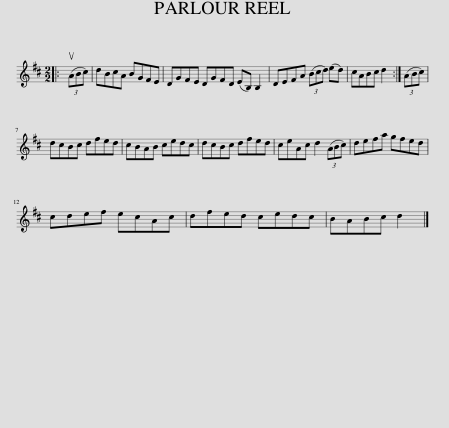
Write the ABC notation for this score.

X:1
L:1/8
M:2/2
I:linebreak $
K:D
V:1 treble
V:1
|: (3(uABc) | dBcA BGFE | DGFE DGFD (EB,) B,2 | DEFA (3(Bcd) (ed) | cABc d2 :| %5
 (3(ABc) |$ dcBc dfed | cBAB cedc | dcBc dfed | ceAc d2 (3(ABc) | %10
 defa gfed |$ cdef ecAc | dfed cedc | BABc d2 |] %14
